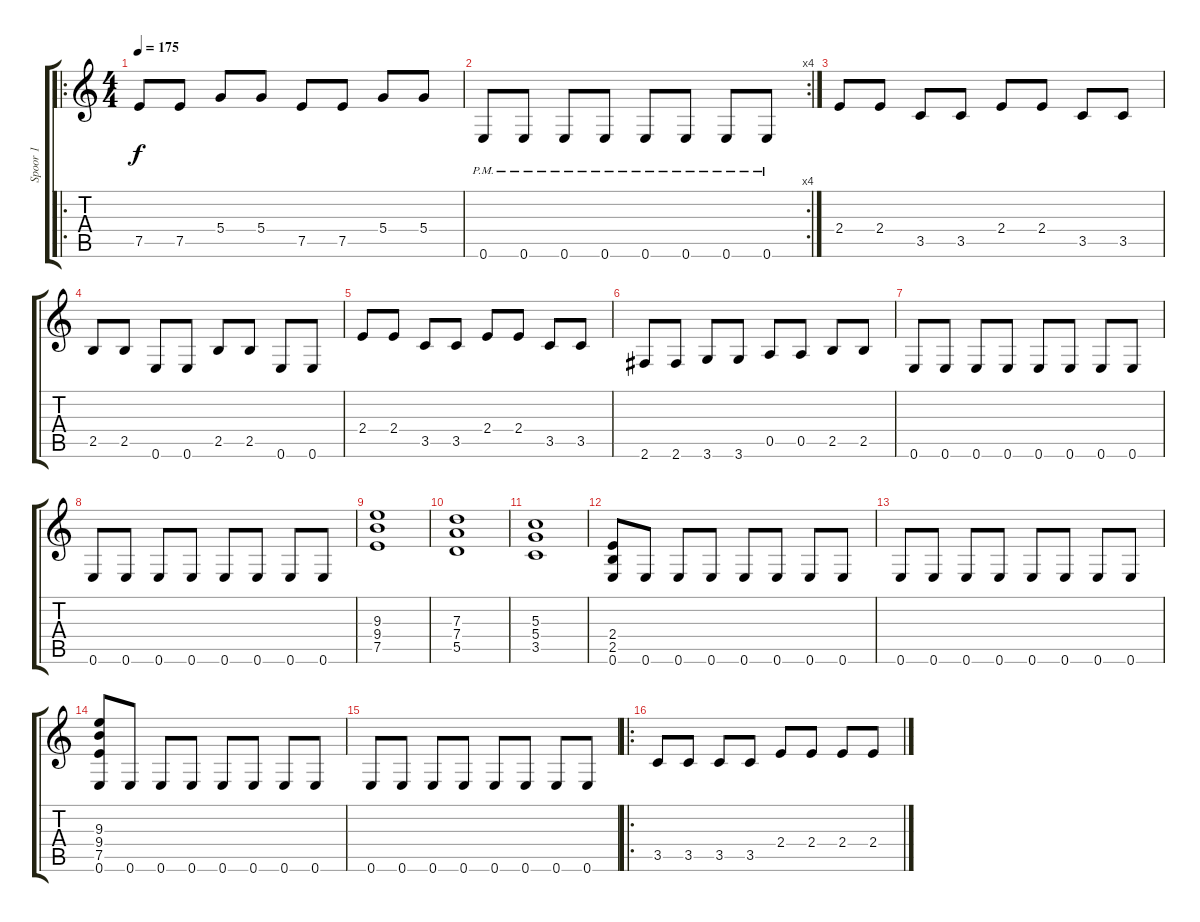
\track ("Spoor 1" "Spoor 1") {instrument distortionguitar}
\staff {score tabs}
\tuning (E4 B3 G3 D3 A2 E2) {hide}
\ro
\ts (4 4)
\tempo 175
\clef g2
\ks c
7.5.8{dy f} 7.5.8 5.4.8 5.4.8 7.5.8 7.5.8 5.4.8 5.4.8 |
\rc 4
0.6{pm}.8 0.6{pm}.8 0.6{pm}.8 0.6{pm}.8 0.6{pm}.8 0.6{pm}.8 0.6{pm}.8 0.6{pm}.8 |
2.4.8 2.4.8 3.5.8 3.5.8 2.4.8 2.4.8 3.5.8 3.5.8 |
2.5.8 2.5.8 0.6.8 0.6.8 2.5.8 2.5.8 0.6.8 0.6.8 |
2.4.8 2.4.8 3.5.8 3.5.8 2.4.8 2.4.8 3.5.8 3.5.8 |
2.6.8 2.6.8 3.6.8 3.6.8 0.5.8 0.5.8 2.5.8 2.5.8 |
0.6.8 0.6.8 0.6.8 0.6.8 0.6.8 0.6.8 0.6.8 0.6.8 |
0.6.8 0.6.8 0.6.8 0.6.8 0.6.8 0.6.8 0.6.8 0.6.8 |
(9.3 9.4 7.5).1 |
(7.3 7.4 5.5).1 |
(5.3 5.4 3.5).1 |
(2.4 2.5 0.6).8 0.6.8 0.6.8 0.6.8 0.6.8 0.6.8 0.6.8 0.6.8 |
0.6.8 0.6.8 0.6.8 0.6.8 0.6.8 0.6.8 0.6.8 0.6.8 |
(9.3 9.4 7.5 0.6).8 0.6.8 0.6.8 0.6.8 0.6.8 0.6.8 0.6.8 0.6.8 |
0.6.8 0.6.8 0.6.8 0.6.8 0.6.8 0.6.8 0.6.8 0.6.8 |
\ro
3.5.8 3.5.8 3.5.8 3.5.8 2.4.8 2.4.8 2.4.8 2.4.8
